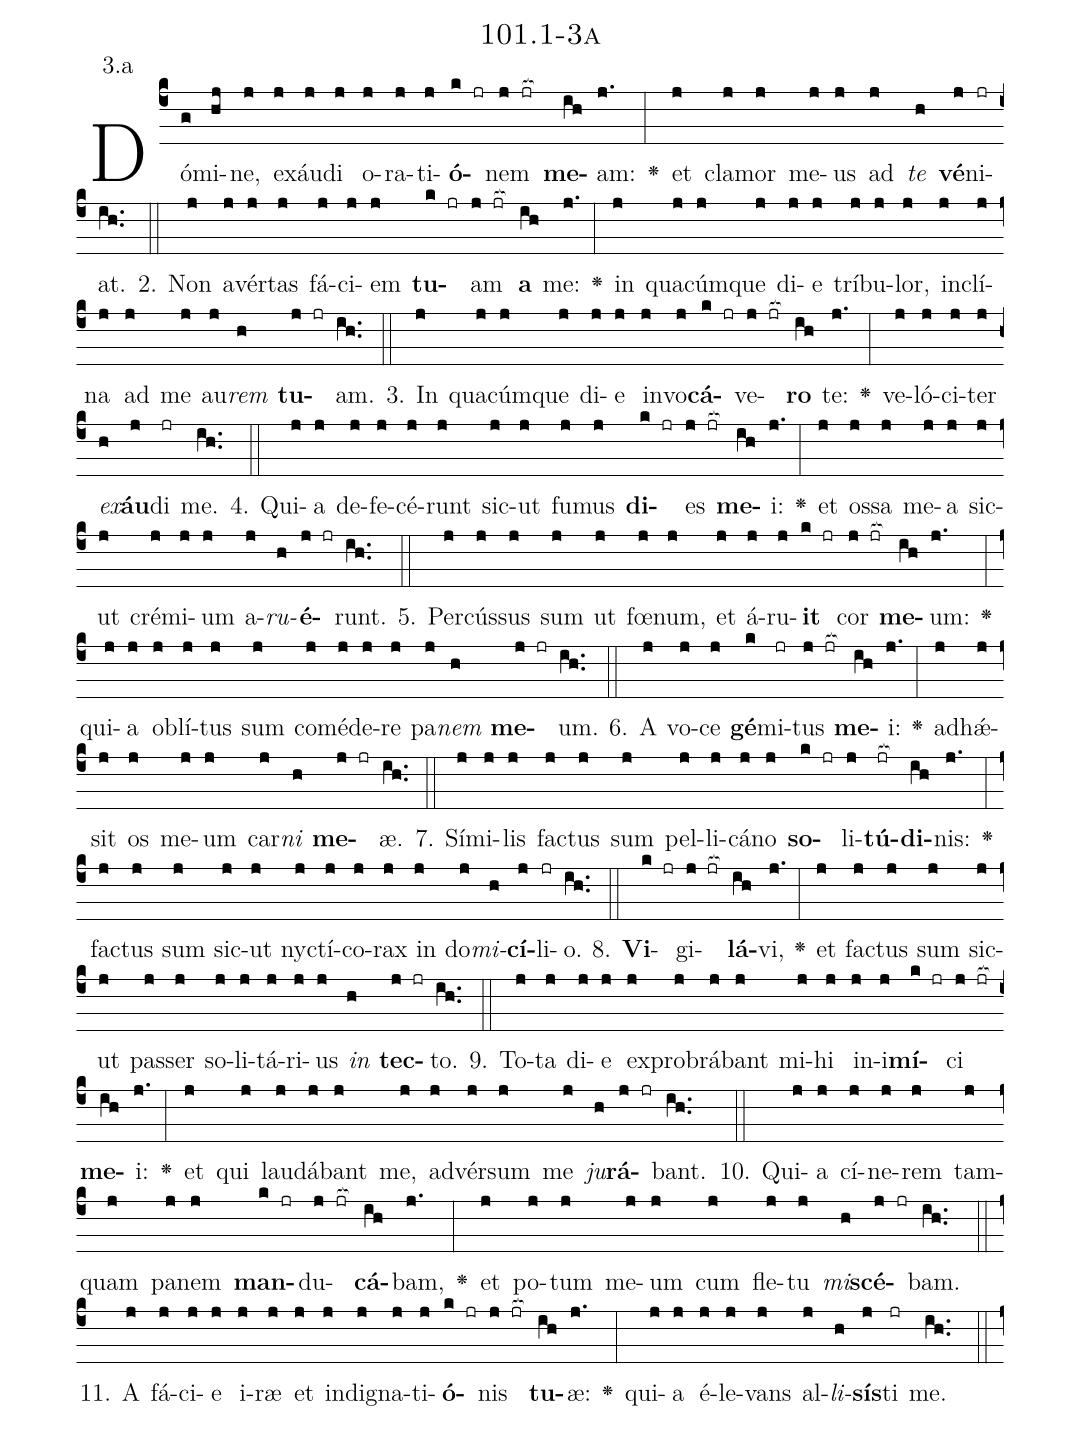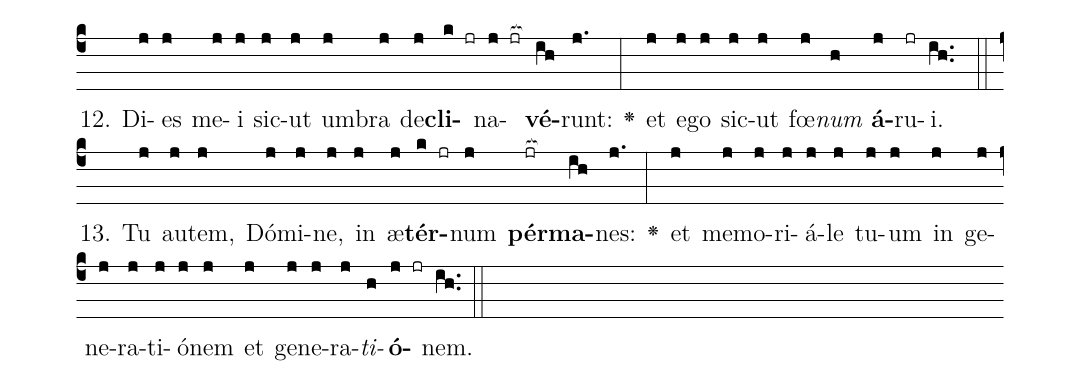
name: 101.1-3a;
annotation: 3.a;
%%
(c4)Dó(g)mi(hj)ne,(j) ex(j)áu(j)di(j) o(j)ra(j)ti(j)<b>ó</b>(k jr)nem(j jr[ocb:1{]) <b>me</b>(ih[ocb:0}])am:(j.) <v>\greheightstar</v>(:) et(j) cla(j)mor(j) me(j)us(j) ad(j) <i>te</i>(h) <b>vé</b>(j)ni(jr)at.(ih..) (::)
2. Non(j) a(j)vér(j)tas(j) fá(j)ci(j)em(j) <b>tu</b>(k jr)am(j jr[ocb:1{]) <b>a</b>(ih[ocb:0}]) me:(j.) <v>\greheightstar</v>(:) in(j) qua(j)cúm(j)que(j) di(j)e(j) trí(j)bu(j)lor,(j) in(j)clí(j)na(j) ad(j) me(j) au(j)<i>rem</i>(h) <b>tu</b>(j jr)am.(ih..) (::)
3. In(j) qua(j)cúm(j)que(j) di(j)e(j) in(j)vo(j)<b>cá</b>(k jr)ve(j jr[ocb:1{])<b>ro</b>(ih[ocb:0}]) te:(j.) <v>\greheightstar</v>(:) ve(j)ló(j)ci(j)ter(j) <i>ex</i>(h)<b>áu</b>(j)di(jr) me.(ih..) (::)
4. Qui(j)a(j) de(j)fe(j)cé(j)runt(j) sic(j)ut(j) fu(j)mus(j) <b>di</b>(k jr)es(j jr[ocb:1{]) <b>me</b>(ih[ocb:0}])i:(j.) <v>\greheightstar</v>(:) et(j) os(j)sa(j) me(j)a(j) sic(j)ut(j) cré(j)mi(j)um(j) a(j)<i>ru</i>(h)<b>é</b>(j jr)runt.(ih..) (::)
5. Per(j)cús(j)sus(j) sum(j) ut(j) fœ(j)num,(j) et(j) á(j)ru(j)<b>it</b>(k jr) cor(j jr[ocb:1{]) <b>me</b>(ih[ocb:0}])um:(j.) <v>\greheightstar</v>(:) qui(j)a(j) ob(j)lí(j)tus(j) sum(j) com(j)é(j)de(j)re(j) pa(j)<i>nem</i>(h) <b>me</b>(j jr)um.(ih..) (::)
6. A(j) vo(j)ce(j) <b>gé</b>(k)mi(jr)tus(j jr[ocb:1{]) <b>me</b>(ih[ocb:0}])i:(j.) <v>\greheightstar</v>(:) ad(j)hǽ(j)sit(j) os(j) me(j)um(j) car(j)<i>ni</i>(h) <b>me</b>(j jr)æ.(ih..) (::)
7. Sí(j)mi(j)lis(j) fac(j)tus(j) sum(j) pel(j)li(j)cá(j)no(j) <b>so</b>(k jr)li(j)<b>tú</b>(jr[ocb:1{])<b>di</b>(ih[ocb:0}])nis:(j.) <v>\greheightstar</v>(:) fac(j)tus(j) sum(j) sic(j)ut(j) nyc(j)tí(j)co(j)rax(j) in(j) do(j)<i>mi</i>(h)<b>cí</b>(j)li(jr)o.(ih..) (::)
8. <b>Vi</b>(k jr)gi(j jr[ocb:1{])<b>lá</b>(ih[ocb:0}])vi,(j.) <v>\greheightstar</v>(:) et(j) fac(j)tus(j) sum(j) sic(j)ut(j) pas(j)ser(j) so(j)li(j)tá(j)ri(j)us(j) <i>in</i>(h) <b>tec</b>(j jr)to.(ih..) (::)
9. To(j)ta(j) di(j)e(j) ex(j)pro(j)brá(j)bant(j) mi(j)hi(j) in(j)i(j)<b>mí</b>(k jr)ci(j jr[ocb:1{]) <b>me</b>(ih[ocb:0}])i:(j.) <v>\greheightstar</v>(:) et(j) qui(j) lau(j)dá(j)bant(j) me,(j) ad(j)vér(j)sum(j) me(j) <i>ju</i>(h)<b>rá</b>(j jr)bant.(ih..) (::)
10. Qui(j)a(j) cí(j)ne(j)rem(j) tam(j)quam(j) pa(j)nem(j) <b>man</b>(k jr)du(j jr[ocb:1{])<b>cá</b>(ih[ocb:0}])bam,(j.) <v>\greheightstar</v>(:) et(j) po(j)tum(j) me(j)um(j) cum(j) fle(j)tu(j) <i>mi</i>(h)<b>scé</b>(j jr)bam.(ih..) (::)
11. A(j) fá(j)ci(j)e(j) i(j)ræ(j) et(j) in(j)di(j)gna(j)ti(j)<b>ó</b>(k jr)nis(j jr[ocb:1{]) <b>tu</b>(ih[ocb:0}])æ:(j.) <v>\greheightstar</v>(:) qui(j)a(j) é(j)le(j)vans(j) al(j)<i>li</i>(h)<b>sís</b>(j)ti(jr) me.(ih..) (::)
12. Di(j)es(j) me(j)i(j) sic(j)ut(j) um(j)bra(j) de(j)<b>cli</b>(k jr)na(j jr[ocb:1{])<b>vé</b>(ih[ocb:0}])runt:(j.) <v>\greheightstar</v>(:) et(j) e(j)go(j) sic(j)ut(j) fœ(j)<i>num</i>(h) <b>á</b>(j)ru(jr)i.(ih..) (::)
13. Tu(j) au(j)tem,(j) Dó(j)mi(j)ne,(j) in(j) æ(j)<b>tér</b>(k jr)num(j) <b>pér</b>(jr[ocb:1{])<b>ma</b>(ih[ocb:0}])nes:(j.) <v>\greheightstar</v>(:) et(j) me(j)mo(j)ri(j)á(j)le(j) tu(j)um(j) in(j) ge(j)ne(j)ra(j)ti(j)ó(j)nem(j) et(j) ge(j)ne(j)ra(j)<i>ti</i>(h)<b>ó</b>(j jr)nem.(ih..) (::)
